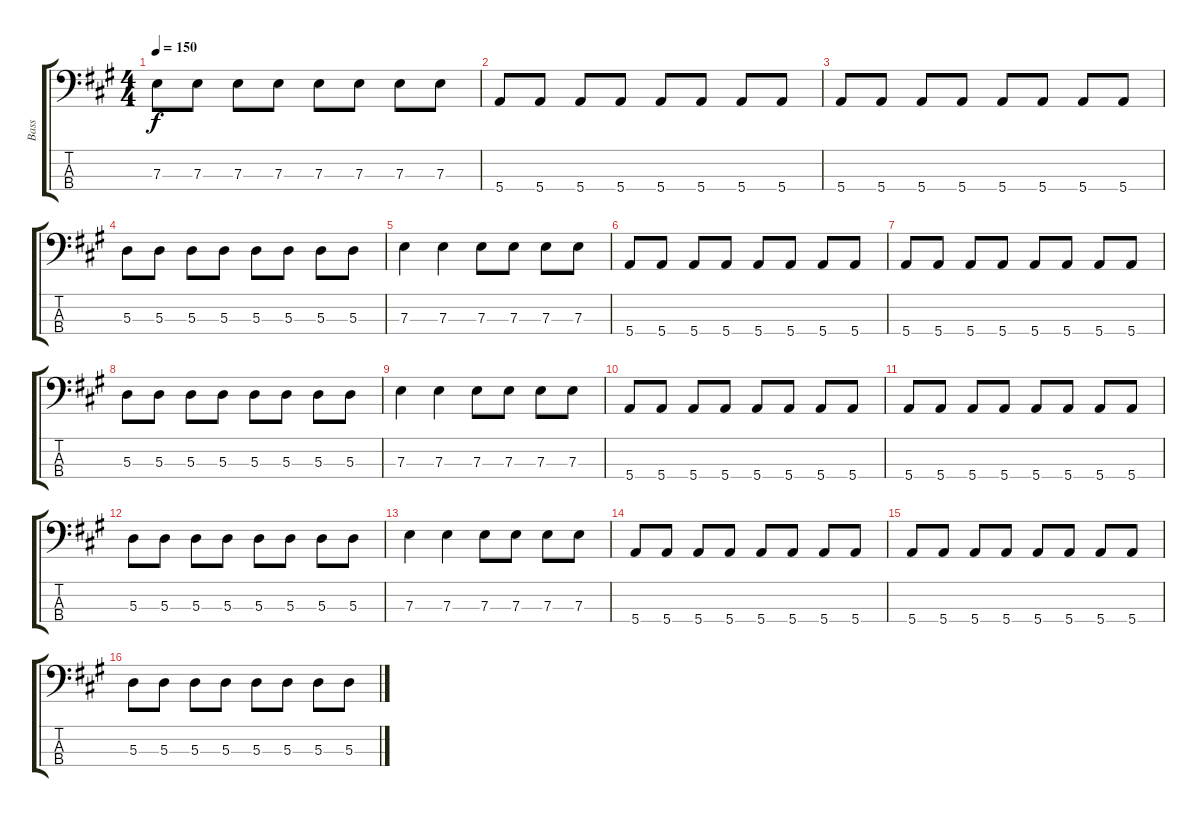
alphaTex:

\track ("Bass" "Bass") {instrument electricbassfinger bank 97}
\staff {score tabs}
\tuning (G2 D2 A1 E1) {hide}
\ts (4 4)
\tempo 150
\clef f4
\ks a
7.3.8{dy f} 7.3.8 7.3.8 7.3.8 7.3.8 7.3.8 7.3.8 7.3.8 |
5.4.8 5.4.8 5.4.8 5.4.8 5.4.8 5.4.8 5.4.8 5.4.8 |
5.4.8 5.4.8 5.4.8 5.4.8 5.4.8 5.4.8 5.4.8 5.4.8 |
5.3.8 5.3.8 5.3.8 5.3.8 5.3.8 5.3.8 5.3.8 5.3.8 |
7.3.4 7.3.4 7.3.8 7.3.8 7.3.8 7.3.8 |
5.4.8 5.4.8 5.4.8 5.4.8 5.4.8 5.4.8 5.4.8 5.4.8 |
5.4.8 5.4.8 5.4.8 5.4.8 5.4.8 5.4.8 5.4.8 5.4.8 |
5.3.8 5.3.8 5.3.8 5.3.8 5.3.8 5.3.8 5.3.8 5.3.8 |
7.3.4 7.3.4 7.3.8 7.3.8 7.3.8 7.3.8 |
5.4.8 5.4.8 5.4.8 5.4.8 5.4.8 5.4.8 5.4.8 5.4.8 |
5.4.8 5.4.8 5.4.8 5.4.8 5.4.8 5.4.8 5.4.8 5.4.8 |
5.3.8 5.3.8 5.3.8 5.3.8 5.3.8 5.3.8 5.3.8 5.3.8 |
7.3.4 7.3.4 7.3.8 7.3.8 7.3.8 7.3.8 |
5.4.8 5.4.8 5.4.8 5.4.8 5.4.8 5.4.8 5.4.8 5.4.8 |
5.4.8 5.4.8 5.4.8 5.4.8 5.4.8 5.4.8 5.4.8 5.4.8 |
5.3.8 5.3.8 5.3.8 5.3.8 5.3.8 5.3.8 5.3.8 5.3.8
